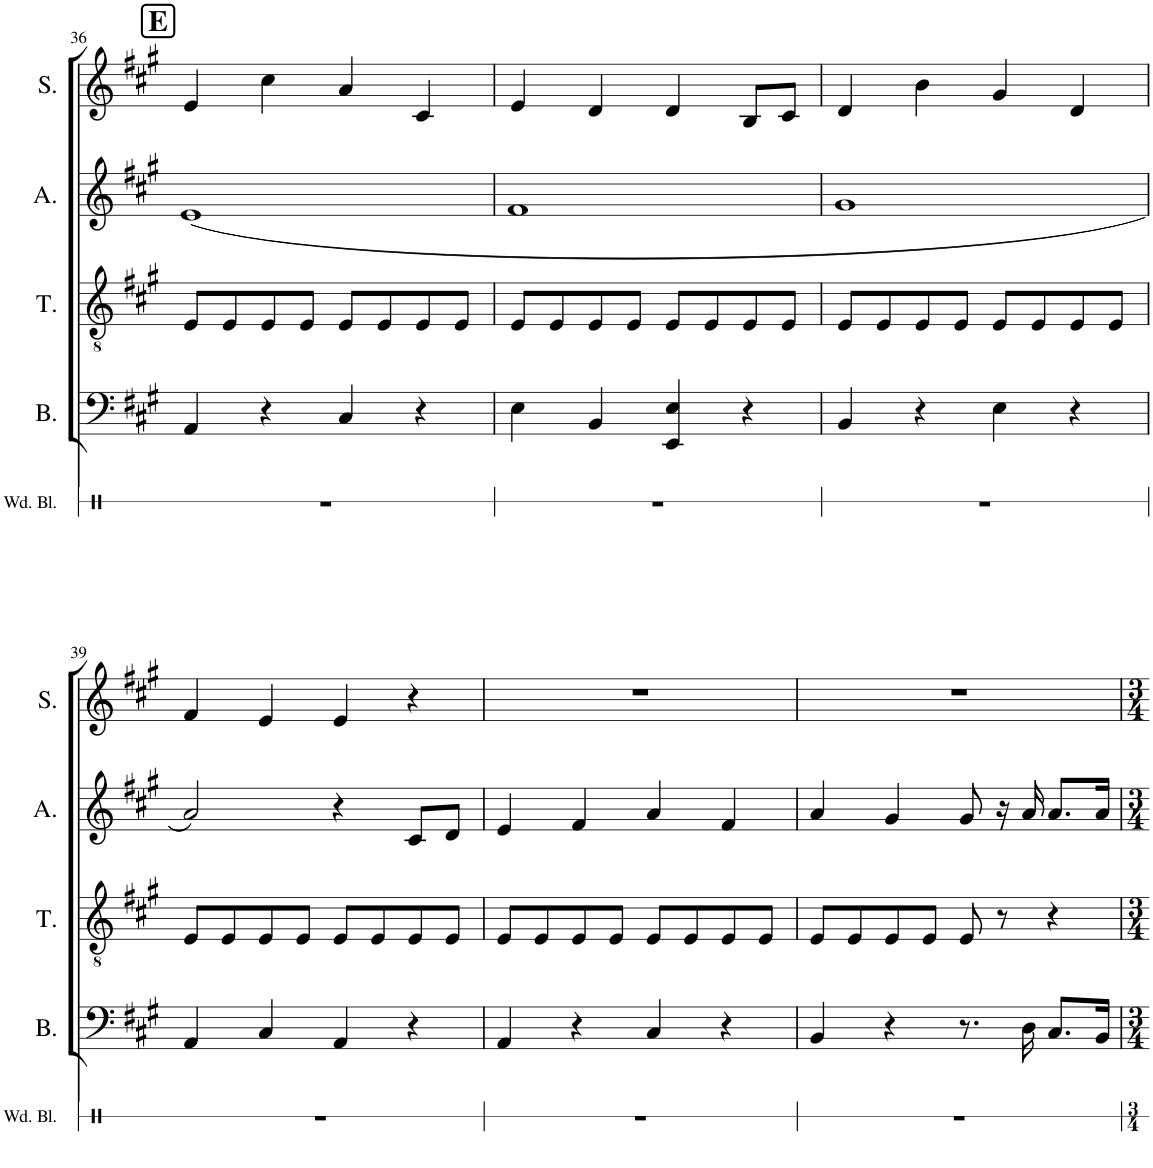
**kern	**kern	**kern	**kern	**kern
*part5	*part4	*part3	*part2	*part1
*staff5	*staff4	*staff3	*staff2	*staff1
*I"Wood blocks	*I"Bass	*I"Tenor	*I"Alto	*I"Soprano
*I'Wd. Bl.	*I'B.	*I'T.	*I'A.	*I'S.
!!LO:PB:g=z
*clefX	*clefF4	*clefGv2	*clefG2	*clefG2
*k[]	*k[f#c#g#]	*k[f#c#g#]	*k[f#c#g#]	*k[f#c#g#]
*M4/4	*M4/4	*M4/4	*M4/4	*M4/4
!!LO:REH:place=s1:a:B:cj:fs=14:t=E
=36	=36	=36	=36	=36
1r	4AA/	8E/L	(1e	4e/
.	.	8E/	.	.
.	4r	8E/	.	4cc#\
.	.	8E/J	.	.
.	4C#/	8E/L	.	4a/
.	.	8E/	.	.
.	4r	8E/	.	4c#/
.	.	8E/J	.	.
=37	=37	=37	=37	=37
1r	4E\	8E/L	1f#	4e/
.	.	8E/	.	.
.	4BB/	8E/	.	4d/
.	.	8E/J	.	.
.	4EE/ 4E/	8E/L	.	4d/
.	.	8E/	.	.
.	4r	8E/	.	8B/L
.	.	8E/J	.	8c#/J
=38	=38	=38	=38	=38
1r	4BB/	8E/L	1g#	4d/
.	.	8E/	.	.
.	4r	8E/	.	4b\
.	.	8E/J	.	.
.	4E\	8E/L	.	4g#/
.	.	8E/	.	.
.	4r	8E/	.	4d/
.	.	8E/J	.	.
!!LO:LB:g=z
=39	=39	=39	=39	=39
1r	4AA/	8E/L	2a/)	4f#/
.	.	8E/	.	.
.	4C#/	8E/	.	4e/
.	.	8E/J	.	.
.	4AA/	8E/L	4r	4e/
.	.	8E/	.	.
.	4r	8E/	8c#/L	4r
.	.	8E/J	8d/J	.
=40	=40	=40	=40	=40
1r	4AA/	8E/L	4e/	1r
.	.	8E/	.	.
.	4r	8E/	4f#/	.
.	.	8E/J	.	.
.	4C#/	8E/L	4a/	.
.	.	8E/	.	.
.	4r	8E/	4f#/	.
.	.	8E/J	.	.
=41	=41	=41	=41	=41
1r	4BB/	8E/L	4a/	1r
.	.	8E/	.	.
.	4r	8E/	4g#/	.
.	.	8E/J	.	.
.	8.r	8E/	8g#/	.
.	.	8r	16r	.
.	16D\	.	16a/	.
.	8.C#/L	4r	8.a/L	.
.	16BB/Jk	.	16a/Jk	.
=	=	=	=	=
*-	*-	*-	*-	*-
